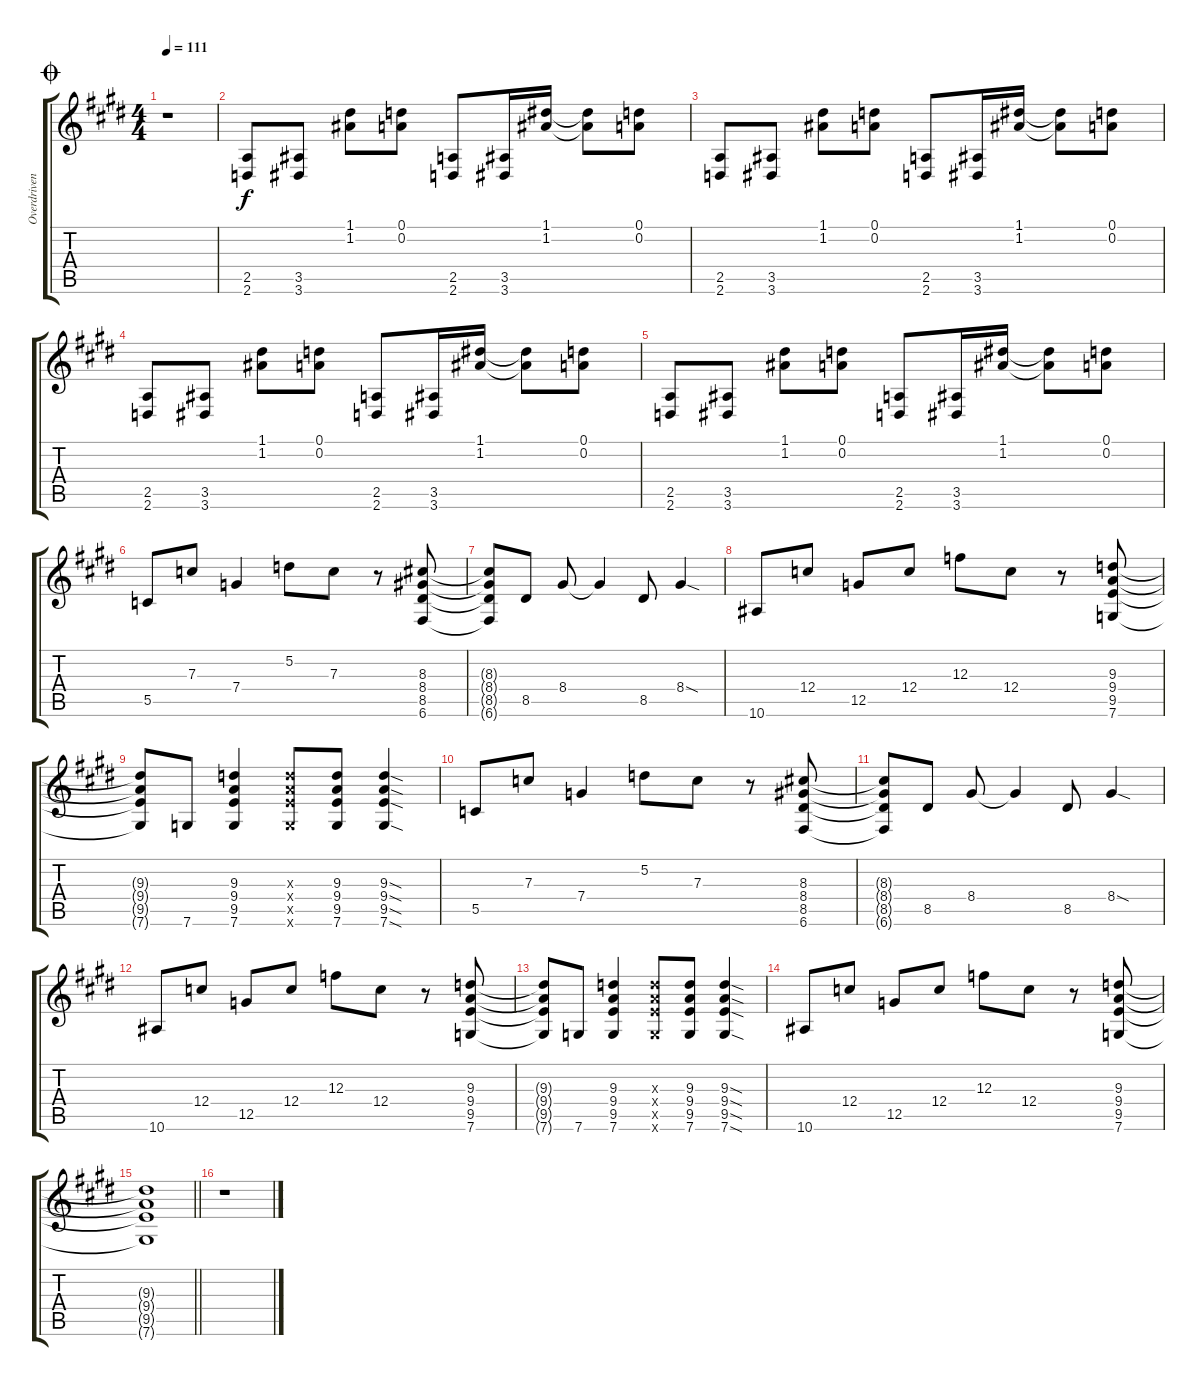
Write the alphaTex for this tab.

\track ("Overdriven" "Overdriven") {instrument overdrivenguitar}
\staff {score tabs}
\tuning (D4 A3 F3 C3 G2 C2) {hide}
\ts (4 4)
\jump coda
\tempo 111
\clef g2
\ks c#minor
r.1{dy f} |
(2.5 2.6).8 (3.5 3.6).8 (1.1 1.2).8 (0.1 0.2).8 (2.5 2.6).8 (3.5 3.6).16 (1.1 1.2).16 (1.1{t} 1.2{t}).8 (0.1 0.2).8 |
\ks e
(2.5 2.6).8 (3.5 3.6).8 (1.1 1.2).8 (0.1 0.2).8 (2.5 2.6).8 (3.5 3.6).16 (1.1 1.2).16 (1.1{t} 1.2{t}).8 (0.1 0.2).8 |
\ks c#minor
(2.5 2.6).8 (3.5 3.6).8 (1.1 1.2).8 (0.1 0.2).8 (2.5 2.6).8 (3.5 3.6).16 (1.1 1.2).16 (1.1{t} 1.2{t}).8 (0.1 0.2).8 |
(2.5 2.6).8 (3.5 3.6).8 (1.1 1.2).8 (0.1 0.2).8 (2.5 2.6).8 (3.5 3.6).16 (1.1 1.2).16 (1.1{t} 1.2{t}).8 (0.1 0.2).8 |
\ks e
5.5.8 7.3.8 7.4.4 5.2.8 7.3.8 r.8 (8.3 8.4 8.5 6.6).8 |
\ks c#minor
(8.3{t} 8.4{t} 8.5{t} 6.6{t}).8 8.5.8 8.4.8 8.4{t}.4 8.5.8 8.4{sod}.4 |
10.6.8 12.4.8 12.5.8 12.4.8 12.3.8 12.4.8 r.8 (9.3 9.4 9.5 7.6).8 |
\ks e
(9.3{t} 9.4{t} 9.5{t} 7.6{t}).8 7.6.8 (9.3 9.4 9.5 7.6).4 (9.3{x} 9.4{x} 9.5{x} 7.6{x}).8 (9.3 9.4 9.5 7.6).8 (9.3{sod} 9.4{sod} 9.5{sod} 7.6{sod}).4 |
\ks c#minor
5.5.8 7.3.8 7.4.4 5.2.8 7.3.8 r.8 (8.3 8.4 8.5 6.6).8 |
(8.3{t} 8.4{t} 8.5{t} 6.6{t}).8 8.5.8 8.4.8 8.4{t}.4 8.5.8 8.4{sod}.4 |
\ks e
10.6.8 12.4.8 12.5.8 12.4.8 12.3.8 12.4.8 r.8 (9.3 9.4 9.5 7.6).8 |
\ks c#minor
(9.3{t} 9.4{t} 9.5{t} 7.6{t}).8 7.6.8 (9.3 9.4 9.5 7.6).4 (9.3{x} 9.4{x} 9.5{x} 7.6{x}).8 (9.3 9.4 9.5 7.6).8 (9.3{sod} 9.4{sod} 9.5{sod} 7.6{sod}).4 |
10.6.8 12.4.8 12.5.8 12.4.8 12.3.8 12.4.8 r.8 (9.3 9.4 9.5 7.6).8 |
\barLineRight lightlight
\ks e
(9.3{t} 9.4{t} 9.5{t} 7.6{t}).1 |
\section ("" " ")
\ks c#minor
r.1
